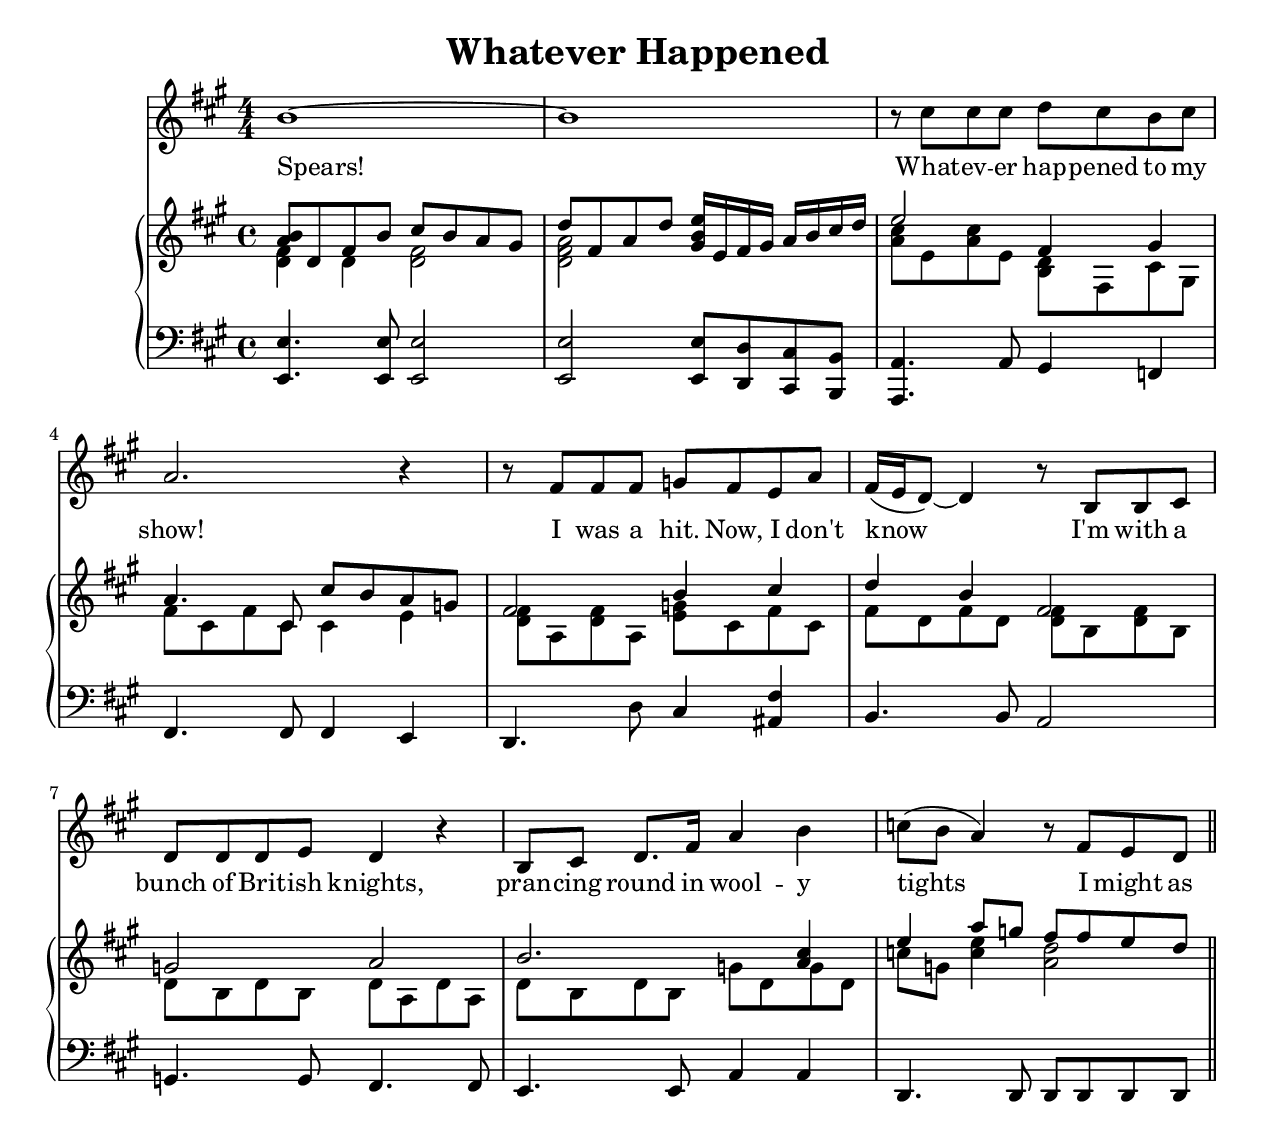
%{
    Comments
%}
\version "2.12.3"
\include "english.ly"

#(set-default-paper-size "letter" )
%% #(set-global-staff-size 14 )

\paper {
    ragged-last-bottom = ##t
    #(set-paper-size "letter" )
}

\header {
    title = "Whatever Happened"
}


vocal = \relative c'' {
  \clef treble \key a \major
  \override Staff.TimeSignature #'style = #'()
  \time 4/4

  b1~|b1| r8 cs cs cs d cs b cs | a2. r4 | r8 fs8 fs fs g fs e a |
  fs16( e16 d8~) d4 r8 b8 b8 cs8 |
  d8 d d e d4 r4 | b8 cs d8. fs16 a4 b4 | c8( b8 a4) r8 fs e d 
  \bar "||"
}

texta = \lyricmode {
  Spears!  What -- ev -- er hap -- pened to my
  show! I was a hit. Now, I don't know__  I'm with a
  bunch of Brit -- ish knights, pran -- cing round in wool -- y
  tights__ I might as
}


upper = \relative c'' {
  \clef treble \key a \major
  \time 4/4

  <<
    { <a b>8 d, fs b cs b a gs }
    \\
    { <d fs>4 d4 <d fs>2 }
  >> |
  <<
    { d'8 fs, a d <gs, b e>16 e fs gs a b cs d }
    \\
    { <d, fs a>2 s2 }
  >> |
  << 
    { e'2 fs,4 gs4 }
    \\
    { <a cs>8 e <a cs> e <b d>8 fs cs' gs }
  >> |
  %% Page 4
  <<
    { a'4. cs,8 cs' b a g }
    \\
    { fs8 cs fs cs cs4 e4 }
  >> |
  <<
    { fs2 b4 cs }
    \\
    { <d, fs>8 a <d fs> a <e' g> cs fs cs }
  >> |
  <<
    { d'4 b4 fs2 }
    \\
    { fs8 d fs d <d fs> b <d fs> b }
  >> |
  <<
    { g'2 a2 }
    \\
    { d,8 b d b d a d a }
  >> |
  <<
    { b'2. <a cs>4 }
    \\
    { d,8 b d b g' d g d }
  >> |
  <<
    { e'4 a8 g fs fs e d }
    \\
    { c8 g <c e>4 <a d>2 }
  >> 
  \bar "||"
}

lower = \relative c {
  \clef bass \key a \major
  \time 4/4

  <e, e'>4. <e e'>8 <e e'>2 |
  <e e'>2 <e e'>8 <d d'> <cs cs'> <b b'> |
  <a a'>4. a'8 gs4 f4 |
  %% Page 4
  fs4. fs8 fs4 e4 | d4. d'8 cs4 <as fs'>4 |
  b4. b8 a2 |
  g4. g8 fs4. fs8 | e4. e8 a4 a4 | d,4. d8 d d d d 
  \bar "||"
}





\score {
  <<
   \new Voice = "vocal"   \vocal
    \new Lyrics \lyricsto vocal \texta
    \new PianoStaff <<
      \new Staff = "upper" \upper
      \new Staff = "lower" \lower
    >>
  >>
  \layout {
    \context { \RemoveEmptyStaffContext }
  }
}
